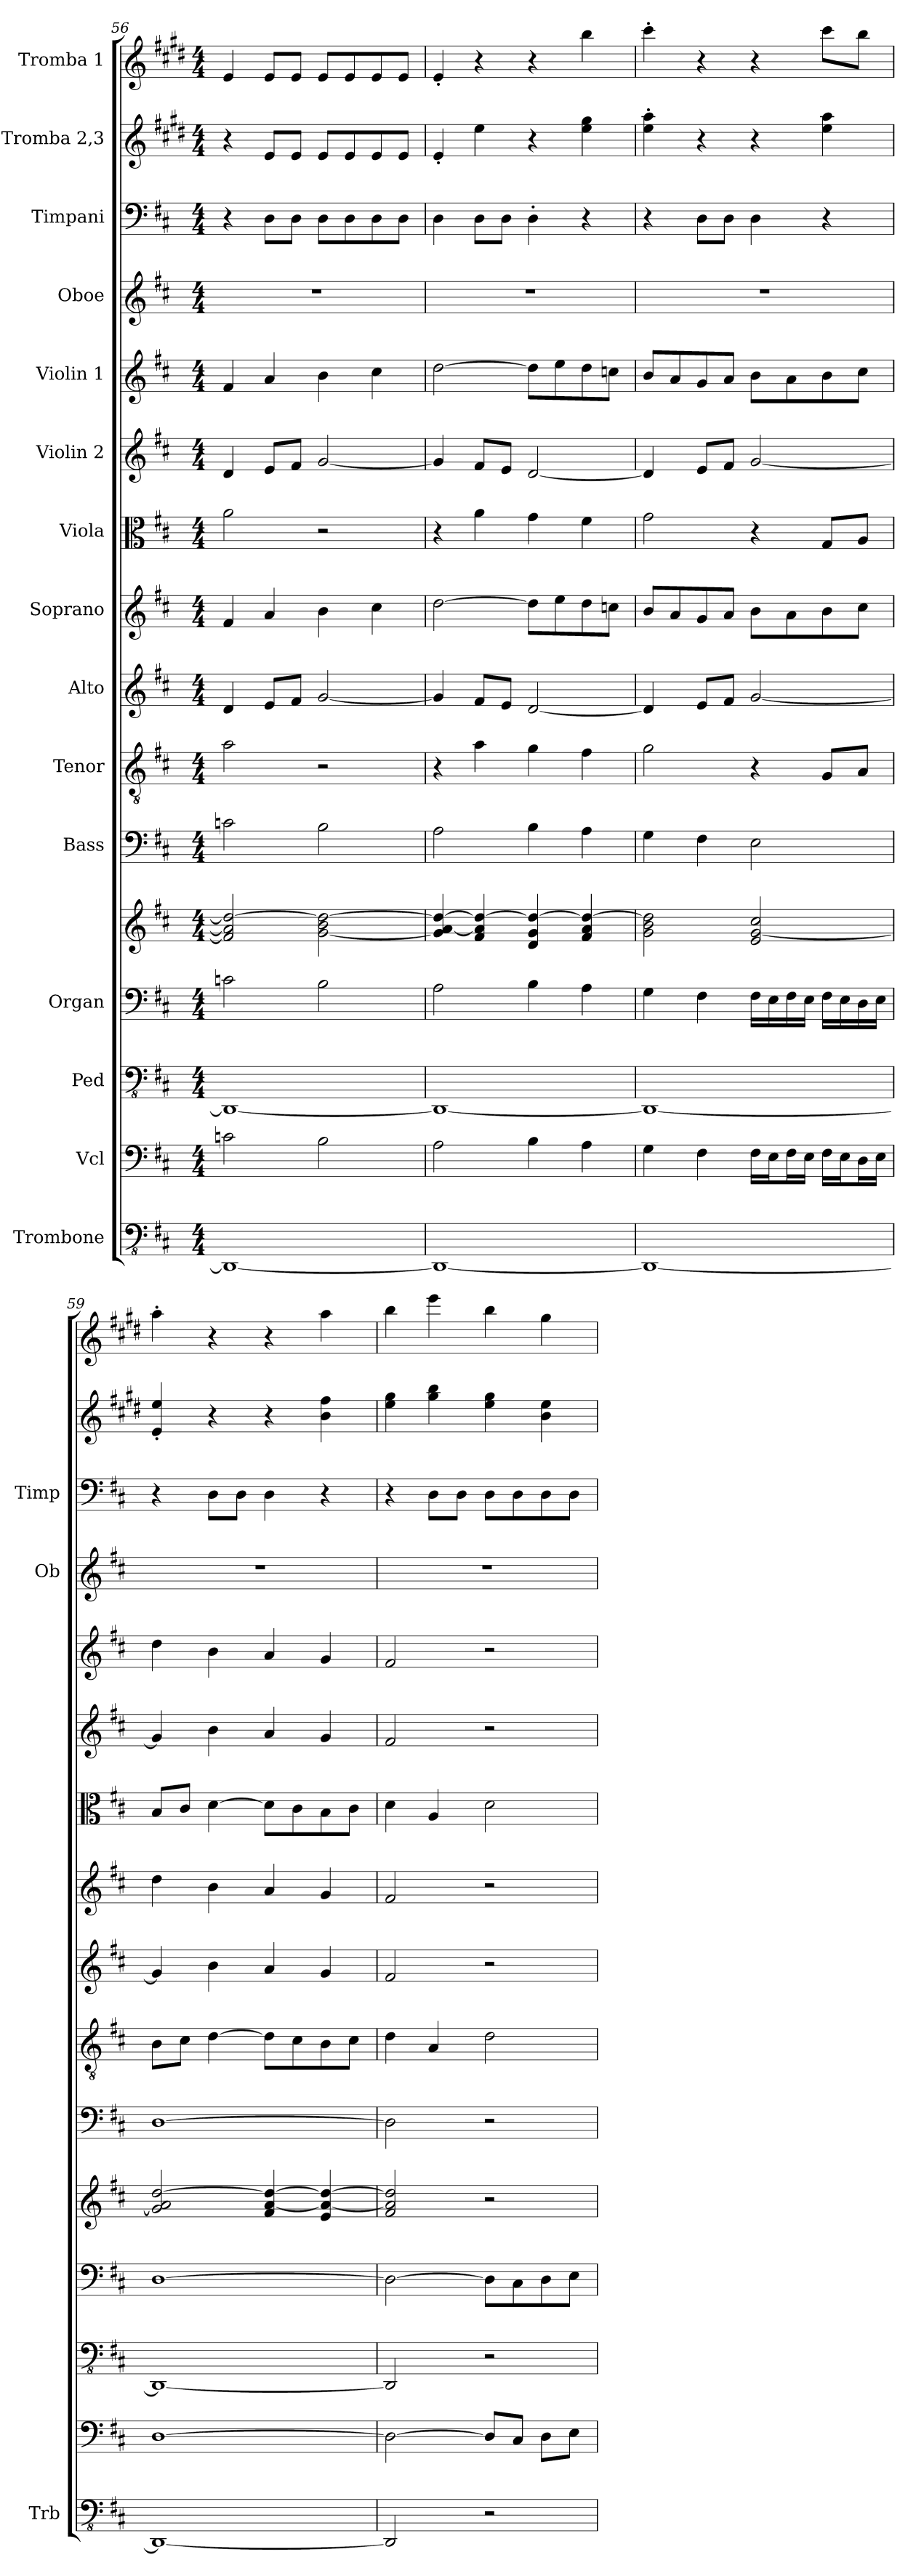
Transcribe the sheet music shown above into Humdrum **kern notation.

**kern	**kern	**kern	**kern	**kern	**kern	**kern	**kern	**kern	**kern	**kern	**kern	**kern	**kern	**kern	**kern
*part15	*part14	*part13	*part12	*part12	*part11	*part10	*part9	*part8	*part7	*part6	*part5	*part4	*part3	*part2	*part1
*staff16	*staff15	*staff14	*staff13	*staff12	*staff11	*staff10	*staff9	*staff8	*staff7	*staff6	*staff5	*staff4	*staff3	*staff2	*staff1
*I"Trombone	*I"Vcl	*I"Ped	*I"Organ	*	*I"Bass	*I"Tenor	*I"Alto	*I"Soprano	*I"Viola	*I"Violin 2	*I"Violin 1	*I"Oboe	*I"Timpani	*I"Tromba 2,3	*I"Tromba 1
*I'Trb	*	*	*	*	*	*	*	*	*	*	*	*I'Ob	*I'Timp	*	*
*clefFv4	*clefF4	*clefFv4	*clefF4	*clefG2	*clefF4	*clefGv2	*clefG2	*clefG2	*clefC3	*clefG2	*clefG2	*clefG2	*clefF4	*clefG2	*clefG2
*	*	*	*	*	*	*	*	*	*	*	*	*	*	*ITrd1c2	*ITrd1c2
*k[f#c#]	*k[f#c#]	*k[f#c#]	*k[f#c#]	*k[f#c#]	*k[f#c#]	*k[f#c#]	*k[f#c#]	*k[f#c#]	*k[f#c#]	*k[f#c#]	*k[f#c#]	*k[f#c#]	*k[f#c#]	*k[f#c#]	*k[f#c#]
*M4/4	*M4/4	*M4/4	*M4/4	*M4/4	*M4/4	*M4/4	*M4/4	*M4/4	*M4/4	*M4/4	*M4/4	*M4/4	*M4/4	*M4/4	*M4/4
=56	=56	=56	=56	=56	=56	=56	=56	=56	=56	=56	=56	=56	=56	=56	=56
1DDD_	2cn\	1DDD_	2cn\	2f#/] 2a/] 2dd/_	2cn\	2a\	4d/	4f#/	2a\	4d/	4f#/	1r	4r	4r	4d/
.	.	.	.	.	.	.	8e/L	4a/	.	8e/L	4a/	.	8D\L	8d/L	8d/L
.	.	.	.	.	.	.	8f#/J	.	.	8f#/J	.	.	8D\J	8d/J	8d/J
.	2B\	.	2B\	[2g\ 2b\ 2dd\_	2B\	2r	[2g/	4b\	2r	[2g/	4b\	.	8D\L	8d/L	8d/L
.	.	.	.	.	.	.	.	.	.	.	.	.	8D\	8d/	8d/
.	.	.	.	.	.	.	.	4cc#\	.	.	4cc#\	.	8D\	8d/	8d/
.	.	.	.	.	.	.	.	.	.	.	.	.	8D\J	8d/J	8d/J
=57	=57	=57	=57	=57	=57	=57	=57	=57	=57	=57	=57	=57	=57	=57	=57
1DDD_	2A\	1DDD_	2A\	4g/] [4a/ 4dd/_	2A\	4r	4g/]	[2dd\	4r	4g/]	[2dd\	1r	4D\	4d'/	4d'/
.	.	.	.	4f#/ 4a/] 4dd/_	.	4a\	8f#/L	.	4a\	8f#/L	.	.	8D\L	4dd\	4r
.	.	.	.	.	.	.	8e/J	.	.	8e/J	.	.	8D\J	.	.
.	4B\	.	4B\	4d/ 4g/ 4dd/_	4B\	4g\	[2d/	8dd\L]	4g\	[2d/	8dd\L]	.	4D'\	4r	4r
.	.	.	.	.	.	.	.	8ee\	.	.	8ee\	.	.	.	.
.	4A\	.	4A\	4f#/ 4a/ 4dd/_	4A\	4f#\	.	8dd\	4f#\	.	8dd\	.	4r	4dd\ 4ff#\	4aa\
.	.	.	.	.	.	.	.	8ccn\J	.	.	8ccn\J	.	.	.	.
=58	=58	=58	=58	=58	=58	=58	=58	=58	=58	=58	=58	=58	=58	=58	=58
1DDD_	4G\	1DDD_	4G\	2g\ 2b\ 2dd\]	4G\	2g\	4d/]	8b/L	2g\	4d/]	8b/L	1r	4r	4dd\' 4gg\'	4bb'\
.	.	.	.	.	.	.	.	8a/	.	.	8a/	.	.	.	.
.	4F#\	.	4F#\	.	4F#\	.	8e/L	8g/	.	8e/L	8g/	.	8D\L	4r	4r
.	.	.	.	.	.	.	8f#/J	8a/J	.	8f#/J	8a/J	.	8D\J	.	.
.	16F#\LL	.	16F#\LL	2e/ [2g/ 2cc#/	2E\	4r	[2g/	8b\L	4r	[2g/	8b\L	.	4D\	4r	4r
.	16E\J	.	16E\	.	.	.	.	.	.	.	.	.	.	.	.
.	16F#\L	.	16F#\	.	.	.	.	8a\	.	.	8a\	.	.	.	.
.	16E\JJ	.	16E\JJ	.	.	.	.	.	.	.	.	.	.	.	.
.	16F#\LL	.	16F#\LL	.	.	8G/L	.	8b\	8G/L	.	8b\	.	4r	4dd\ 4gg\	8bb\L
.	16E\J	.	16E\	.	.	.	.	.	.	.	.	.	.	.	.
.	16D\L	.	16D\	.	.	8A/J	.	8cc#\J	8A/J	.	8cc#\J	.	.	.	8aa\J
.	16E\JJ	.	16E\JJ	.	.	.	.	.	.	.	.	.	.	.	.
=59	=59	=59	=59	=59	=59	=59	=59	=59	=59	=59	=59	=59	=59	=59	=59
1DDD_	[1D	1DDD_	[1D	2g/] 2a/ [2dd/	[1D	8B\L	4g/]	4dd\	8B/L	4g/]	4dd\	1r	4r	4d/' 4dd/'	4gg'\
.	.	.	.	.	.	8c#\J	.	.	8c#/J	.	.	.	.	.	.
.	.	.	.	.	.	[4d\	4b\	4b\	[4d\	4b\	4b\	.	8D\L	4r	4r
.	.	.	.	.	.	.	.	.	.	.	.	.	8D\J	.	.
.	.	.	.	4f#/ [4a/ 4dd/_	.	8d\L]	4a/	4a/	8d\L]	4a/	4a/	.	4D\	4r	4r
.	.	.	.	.	.	8c#\	.	.	8c#\	.	.	.	.	.	.
.	.	.	.	4e/ 4a/_ 4dd/_	.	8B\	4g/	4g/	8B\	4g/	4g/	.	4r	4a\ 4ee\	4gg\
.	.	.	.	.	.	8c#\J	.	.	8c#\J	.	.	.	.	.	.
!!LO:PB:g=z
=60	=60	=60	=60	=60	=60	=60	=60	=60	=60	=60	=60	=60	=60	=60	=60
2DDD/]	2D\_	2DDD/]	2D\_	2f#/ 2a/] 2dd/]	2D\]	4d\	2f#/	2f#/	4d\	2f#/	2f#/	1r	4r	4dd\ 4ff#\	4aa\
.	.	.	.	.	.	4A/	.	.	4A/	.	.	.	8D\L	4ff#\ 4aa\	4ddd\
.	.	.	.	.	.	.	.	.	.	.	.	.	8D\J	.	.
2r	8D/L]	2r	8D\L]	2r	2r	2d\	2r	2r	2d\	2r	2r	.	8D\L	4dd\ 4ff#\	4aa\
.	8C#/J	.	8C#\	.	.	.	.	.	.	.	.	.	8D\	.	.
.	8D\L	.	8D\	.	.	.	.	.	.	.	.	.	8D\	4a\ 4dd\	4ff#\
.	8E\J	.	8E\J	.	.	.	.	.	.	.	.	.	8D\J	.	.
=	=	=	=	=	=	=	=	=	=	=	=	=	=	=	=
*-	*-	*-	*-	*-	*-	*-	*-	*-	*-	*-	*-	*-	*-	*-	*-
